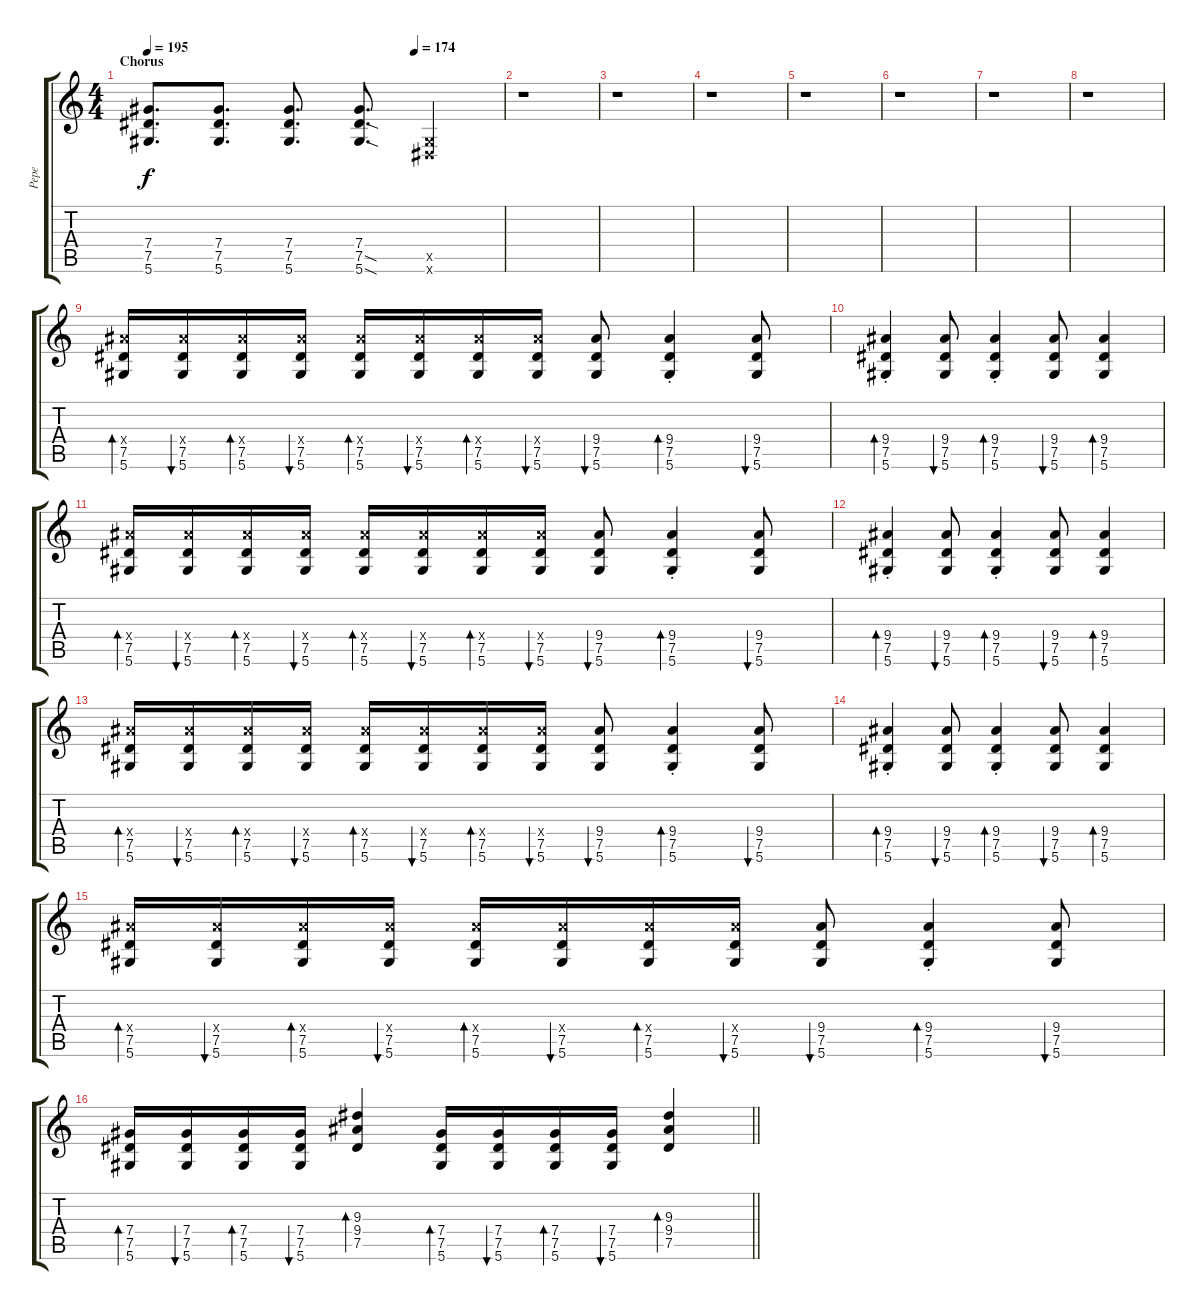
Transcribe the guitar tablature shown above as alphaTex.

\track ("Pepe" "Pepe") {instrument distortionguitar}
\staff {score tabs}
\tuning (Eb4 Bb3 Gb3 Db3 Ab2 Eb2) {hide}
\ts (4 4)
\section ("" "Chorus")
\tempo 195
\tempo (174 0.75)
\clef g2
\ks c
(7.4 7.5 5.6).8{d dy f} (7.4 7.5 5.6).8{d} (7.4 7.5 5.6).8{d} (7.4 7.5{sod} 5.6{sod}).8{d} (0.5{x} 0.6{x}).4 |
r.1 |
r.1 |
r.1 |
r.1 |
r.1 |
r.1 |
r.1 |
(9.4{x} 7.5 5.6).16{bd 60 volume 12 instrument distortionguitar} (9.4{x} 7.5 5.6).16{bu 60} (9.4{x} 7.5 5.6).16{bd 60} (9.4{x} 7.5 5.6).16{bu 60} (9.4{x} 7.5 5.6).16{bd 60} (9.4{x} 7.5 5.6).16{bu 60} (9.4{x} 7.5 5.6).16{bd 60} (9.4{x} 7.5 5.6).16{bu 60} (9.4 7.5 5.6).8{bu 60} (9.4{st} 7.5{st} 5.6{st}).4{bd 60} (9.4 7.5 5.6).8{bu 60} |
(9.4{st} 7.5{st} 5.6{st}).4{bd 60} (9.4 7.5 5.6).8{bu 60} (9.4{st} 7.5{st} 5.6{st}).4{bd 60} (9.4 7.5 5.6).8{bu 60} (9.4 7.5 5.6).4{bd 60} |
(9.4{x} 7.5 5.6).16{bd 60} (9.4{x} 7.5 5.6).16{bu 60} (9.4{x} 7.5 5.6).16{bd 60} (9.4{x} 7.5 5.6).16{bu 60} (9.4{x} 7.5 5.6).16{bd 60} (9.4{x} 7.5 5.6).16{bu 60} (9.4{x} 7.5 5.6).16{bd 60} (9.4{x} 7.5 5.6).16{bu 60} (9.4 7.5 5.6).8{bu 60} (9.4{st} 7.5{st} 5.6{st}).4{bd 60} (9.4 7.5 5.6).8{bu 60} |
(9.4{st} 7.5{st} 5.6{st}).4{bd 60} (9.4 7.5 5.6).8{bu 60} (9.4{st} 7.5{st} 5.6{st}).4{bd 60} (9.4 7.5 5.6).8{bu 60} (9.4 7.5 5.6).4{bd 60} |
(9.4{x} 7.5 5.6).16{bd 60} (9.4{x} 7.5 5.6).16{bu 60} (9.4{x} 7.5 5.6).16{bd 60} (9.4{x} 7.5 5.6).16{bu 60} (9.4{x} 7.5 5.6).16{bd 60} (9.4{x} 7.5 5.6).16{bu 60} (9.4{x} 7.5 5.6).16{bd 60} (9.4{x} 7.5 5.6).16{bu 60} (9.4 7.5 5.6).8{bu 60} (9.4{st} 7.5{st} 5.6{st}).4{bd 60} (9.4 7.5 5.6).8{bu 60} |
(9.4{st} 7.5{st} 5.6{st}).4{bd 60} (9.4 7.5 5.6).8{bu 60} (9.4{st} 7.5{st} 5.6{st}).4{bd 60} (9.4 7.5 5.6).8{bu 60} (9.4 7.5 5.6).4{bd 60} |
(9.4{x} 7.5 5.6).16{bd 60} (9.4{x} 7.5 5.6).16{bu 60} (9.4{x} 7.5 5.6).16{bd 60} (9.4{x} 7.5 5.6).16{bu 60} (9.4{x} 7.5 5.6).16{bd 60} (9.4{x} 7.5 5.6).16{bu 60} (9.4{x} 7.5 5.6).16{bd 60} (9.4{x} 7.5 5.6).16{bu 60} (9.4 7.5 5.6).8{bu 60} (9.4{st} 7.5{st} 5.6{st}).4{bd 60} (9.4 7.5 5.6).8{bu 60} |
\barLineRight lightlight
(7.4 7.5 5.6).16{bd 60} (7.4 7.5 5.6).16{bu 60} (7.4 7.5 5.6).16{bd 60} (7.4 7.5 5.6).16{bu 60} (9.3 9.4 7.5).4{bd 60} (7.4 7.5 5.6).16{bd 60} (7.4 7.5 5.6).16{bu 60} (7.4 7.5 5.6).16{bd 60} (7.4 7.5 5.6).16{bu 60} (9.3 9.4 7.5).4{bd 60}
